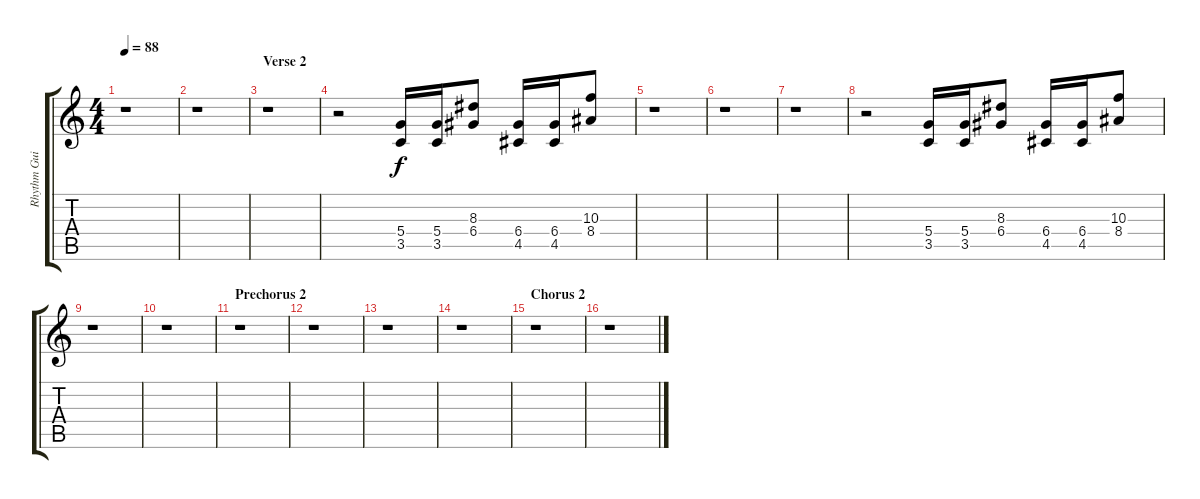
\track ("Rhythm Guitar" "Rhythm Gui") {instrument overdrivenguitar}
\staff {score tabs}
\tuning (E4 B3 G3 D3 A2 E2) {hide}
\ts (4 4)
\tempo 88
\clef g2
\ks c
r.1{dy f} |
r.1 |
\section ("" "Verse 2")
r.1 |
r.2 (5.4 3.5).16 (5.4 3.5).16 (8.3 6.4).8 (6.4 4.5).16 (6.4 4.5).16 (10.3 8.4).8 |
r.1 |
r.1 |
r.1 |
r.2 (5.4 3.5).16 (5.4 3.5).16 (8.3 6.4).8 (6.4 4.5).16 (6.4 4.5).16 (10.3 8.4).8 |
r.1 |
r.1 |
\section ("" "Prechorus 2")
r.1 |
r.1 |
r.1 |
r.1 |
\section ("" "Chorus 2")
r.1 |
r.1
